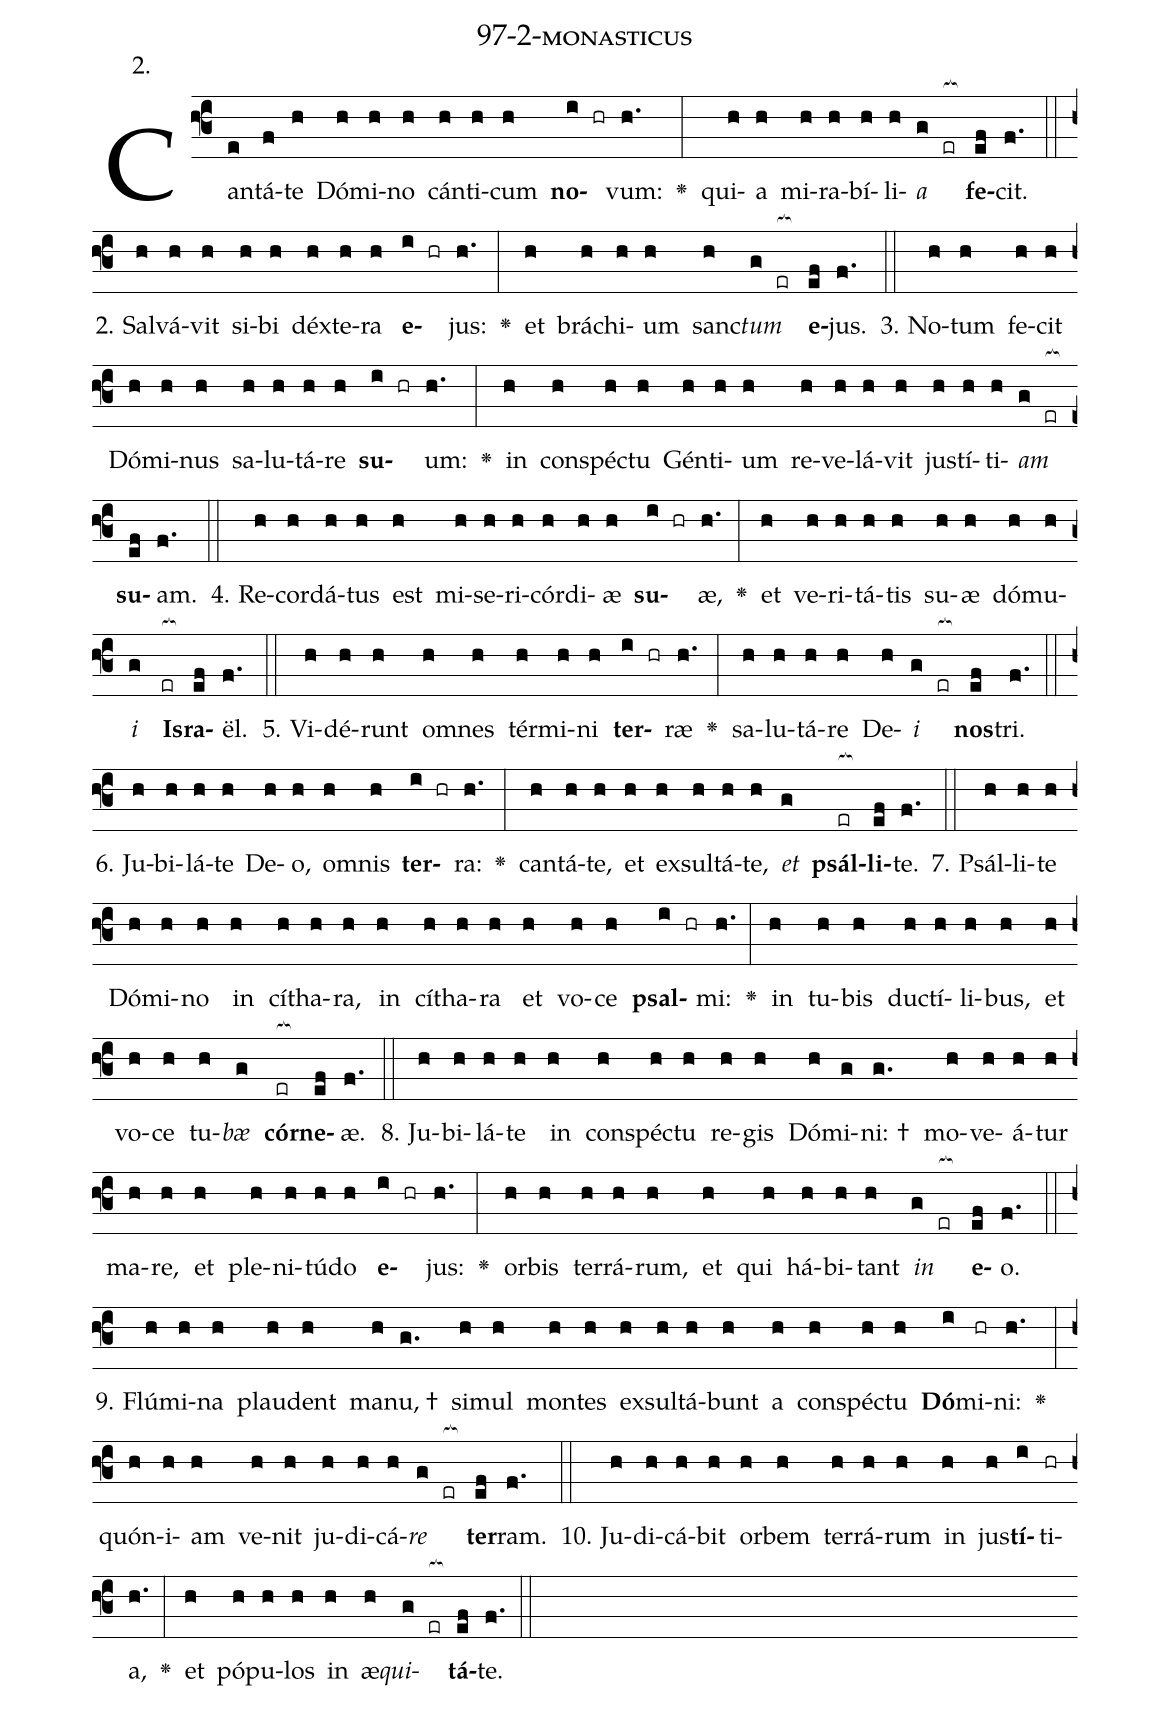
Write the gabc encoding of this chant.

name: 97-2-monasticus;
annotation: 2.;
%%
(f3)Can(e)tá(f)te(h) Dó(h)mi(h)no(h) cán(h)ti(h)cum(h) <b>no</b>(i hr)vum:(h.) <v>\greheightstar</v>(:) qui(h)a(h) mi(h)ra(h)bí(h)li(h)<i>a</i>(g er[ocb:1{]) <b>fe</b>(ef[ocb:0}])cit.(f.) (::)
2. Sal(h)vá(h)vit(h) si(h)bi(h) déx(h)te(h)ra(h) <b>e</b>(i hr)jus:(h.) <v>\greheightstar</v>(:) et(h) brá(h)chi(h)um(h) sanc(h)<i>tum</i>(g er[ocb:1{]) <b>e</b>(ef[ocb:0}])jus.(f.) (::)
3. No(h)tum(h) fe(h)cit(h) Dó(h)mi(h)nus(h) sa(h)lu(h)tá(h)re(h) <b>su</b>(i hr)um:(h.) <v>\greheightstar</v>(:) in(h) con(h)spéc(h)tu(h) Gén(h)ti(h)um(h) re(h)ve(h)lá(h)vit(h) jus(h)tí(h)ti(h)<i>am</i>(g er[ocb:1{]) <b>su</b>(ef[ocb:0}])am.(f.) (::)
4. Re(h)cor(h)dá(h)tus(h) est(h) mi(h)se(h)ri(h)cór(h)di(h)æ(h) <b>su</b>(i hr)æ,(h.) <v>\greheightstar</v>(:) et(h) ve(h)ri(h)tá(h)tis(h) su(h)æ(h) dó(h)mu(h)<i>i</i>(g) <b>Is</b>(er[ocb:1{])<b>ra</b>(ef[ocb:0}])ël.(f.) (::)
5. Vi(h)dé(h)runt(h) om(h)nes(h) tér(h)mi(h)ni(h) <b>ter</b>(i hr)ræ(h.) <v>\greheightstar</v>(:) sa(h)lu(h)tá(h)re(h) De(h)<i>i</i>(g er[ocb:1{]) <b>nos</b>(ef[ocb:0}])tri.(f.) (::)
6. Ju(h)bi(h)lá(h)te(h) De(h)o,(h) om(h)nis(h) <b>ter</b>(i hr)ra:(h.) <v>\greheightstar</v>(:) can(h)tá(h)te,(h) et(h) ex(h)sul(h)tá(h)te,(h) <i>et</i>(g) <b>psál</b>(er[ocb:1{])<b>li</b>(ef[ocb:0}])te.(f.) (::)
7. Psál(h)li(h)te(h) Dó(h)mi(h)no(h) in(h) cí(h)tha(h)ra,(h) in(h) cí(h)tha(h)ra(h) et(h) vo(h)ce(h) <b>psal</b>(i hr)mi:(h.) <v>\greheightstar</v>(:) in(h) tu(h)bis(h) duc(h)tí(h)li(h)bus,(h) et(h) vo(h)ce(h) tu(h)<i>bæ</i>(g) <b>cór</b>(er[ocb:1{])<b>ne</b>(ef[ocb:0}])æ.(f.) (::)
8. Ju(h)bi(h)lá(h)te(h) in(h) con(h)spéc(h)tu(h) re(h)gis(h) Dó(h)mi(g)ni: †(g.) mo(h)ve(h)á(h)tur(h) ma(h)re,(h) et(h) ple(h)ni(h)tú(h)do(h) <b>e</b>(i hr)jus:(h.) <v>\greheightstar</v>(:) or(h)bis(h) ter(h)rá(h)rum,(h) et(h) qui(h) há(h)bi(h)tant(h) <i>in</i>(g er[ocb:1{]) <b>e</b>(ef[ocb:0}])o.(f.) (::)
9. Flú(h)mi(h)na(h) plau(h)dent(h) ma(h)nu, †(g.) si(h)mul(h) mon(h)tes(h) ex(h)sul(h)tá(h)bunt(h) a(h) con(h)spéc(h)tu(h) <b>Dó</b>(i)mi(hr)ni:(h.) <v>\greheightstar</v>(:) quón(h)i(h)am(h) ve(h)nit(h) ju(h)di(h)cá(h)<i>re</i>(g er[ocb:1{]) <b>ter</b>(ef[ocb:0}])ram.(f.) (::)
10. Ju(h)di(h)cá(h)bit(h) or(h)bem(h) ter(h)rá(h)rum(h) in(h) jus(h)<b>tí</b>(i)ti(hr)a,(h.) <v>\greheightstar</v>(:) et(h) pó(h)pu(h)los(h) in(h) æ(h)<i>qui</i>(g er[ocb:1{])<b>tá</b>(ef[ocb:0}])te.(f.) (::)
